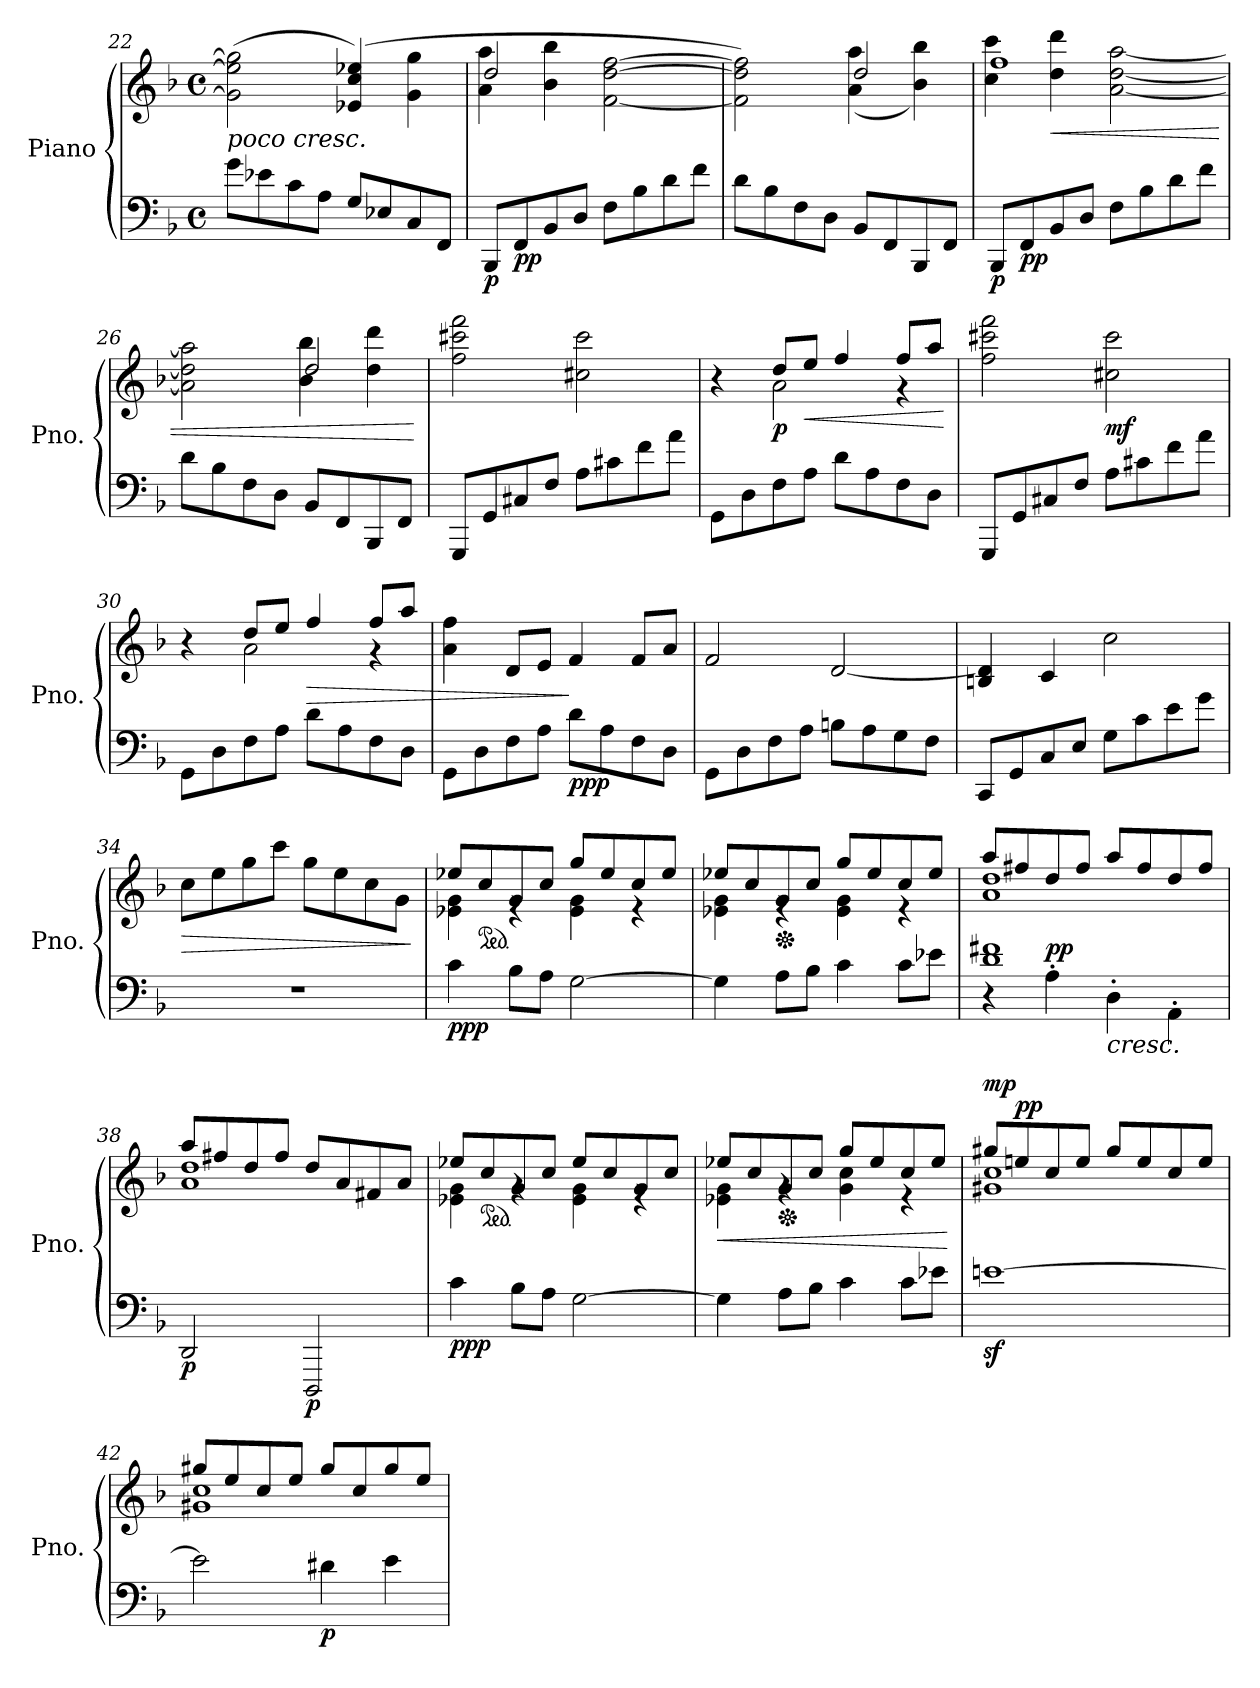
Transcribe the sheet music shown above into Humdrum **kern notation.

**kern	**kern	**dynam
*part1	*part1	*part1
*staff2	*staff1	*staff1/2
*I"Piano	*	*
*I'Pno.	*	*
*clefF4	*clefG2	*
*k[b-]	*k[b-]	*
*M4/4	*M4/4	*
*met(c)	*met(c)	*
=22	=22	=22
!	!LO:TX:b:i:t=poco cresc.	!
8g\L	(>2g\] 2ee-\] 2gg\]	.
8e-X\	.	.
8c\	.	.
8A\J	.	.
*	*MM88	*
8G/L	(>4e-X/ 4cc/ 4ee-X/)	.
8E-X/	.	.
8C/	4g\ 4gg\	.
8FF/J	.	.
=23	=23	=23
*	*MM102	*
*	*^	*
!	!	!	!LO:DY:b=2
8BBB-/L	2dd/	4a\ 4aa\	p
!	!	!	!LO:DY:b=2
8FF/	.	.	pp
8BB-/	.	4b-\ 4bb-\	.
8D/J	.	.	.
8F\L	[2f\ [2dd\ [2ff\	2ryy	.
8B-\	.	.	.
8d\	.	.	.
8f\J	.	.	.
=24	=24	=24	=24
8d\L	2f\] 2dd\] 2ff\])	2ryy	.
8B-\	.	.	.
8F\	.	.	.
8D\J	.	.	.
*	*MM88	*	*
8BB-/L	2dd/	(<4a\ 4aa\	.
8FF/	.	.	.
8BBB-/	.	4b-\ 4bb-\)	.
8FF/J	.	.	.
!!LO:PB:g=z	!!
=25	=25	=25	=25
*	*MM102	*	*
!	!	!	!LO:DY:b=2
8BBB-/L	1ff	4cc\ 4ccc\	p
!	!	!	!LO:DY:b=2
8FF/	.	.	pp
!	!	!	!LO:HP:b
8BB-/	.	4dd\ 4ddd\	<
8D/J	.	.	.
8F\L	.	[2a\ [2dd\ [2aa\	.
8B-\	.	.	.
8d\	.	.	.
8f\J	.	.	.
=26	=26	=26	=26
8d\L	2a\] 2dd\] 2aa\]	2rgyy	.
8B-\	.	.	.
8F\	.	.	.
8D\J	.	.	.
*	*MM88	*	*
8BB-/L	2dd/	4b-\ 4bb-\	.
8FF/	.	.	.
8BBB-/	.	4dd\ 4ddd\	.
8FF/J	.	.	.
*	*v	*v	*
.	.	[
=27	=27	=27
*	*MM102	*
!	!	!LO:DY:b=2
!	!	!LO:DY:n=1:b
8GGG/L	2ff\ 2ccc#X\ 2fff\	mp mf
8GG/	.	.
8C#X/	.	.
8F/J	.	.
!	!	!LO:DY:n=2:b=2
!	!	!LO:DY:n=3:b
8A\L	2cc#X\ 2ccc#\	p mp
8c#X\	.	.
8f\	.	.
8a\J	.	.
=28	=28	=28
*	*^	*
8GG\L	4r	4ryy	.
8D\	.	.	.
!	!	!	!LO:DY:b
8F\	8dd/L	2a\	p
!	!	!	!LO:HP:b
8A\J	8ee/J	.	<
*	*MM88	*	*
8d\L	4ff/	.	.
8A\	.	.	.
8F\	8ff/L	4r	.
8D\J	8aa/J	.	.
*	*v	*v	*
.	.	[
!!LO:LB:g=z
=29	=29	=29
*	*MM102	*
!	!	!LO:DY:b=2
!	!	!LO:DY:n=1:b
8GGG/L	2ff\ 2ccc#X\ 2fff\	mp f
8GG/	.	.
8C#X/	.	.
8F/J	.	.
!	!	!LO:DY:n=2:b
8A\L	2cc#X\ 2ccc#\	mf
8c#X\	.	.
8f\	.	.
8a\J	.	.
=30	=30	=30
*	*^	*
8GG\L	4r	4ryy	.
8D\	.	.	.
8F\	8dd/L	2a\	.
8A\J	8ee/J	.	.
!	!	!	!LO:HP:b
8d\L	4ff/	.	>
8A\	.	.	.
8F\	8ff/L	4r	.
8D\J	8aa/J	.	.
*	*v	*v	*
=31	=31	=31
8GG\L	4a\ 4ff\	.
8D\	.	.
8F\	8d/L	.
8A\J	8e/J	.
!	!	!LO:DY:n=1:b=2
!	!	!LO:DY:n=2:b
8d\L	4f/	] pp p
8A\	.	.
8F\	8f/L	.
8D\J	8a/J	.
=32	=32	=32
*	*MM88	*
8GG\L	2f/	.
8D\	.	.
8F\	.	.
8A\J	.	.
*	*MM68	*
8Bn\L	[2d/	.
8A\	.	.
8G\	.	.
8F\J	.	.
=33	=33	=33
*	*MM88	*
8CC/L	4Bn/ 4d/]	.
8GG/	.	.
8C/	4c/	.
8E/J	.	.
*	*MM102	*
8G\L	2cc\	.
8c\	.	.
8e\	.	.
8g\J	.	.
!!LO:LB:g=z
=34	=34	=34
*	*MM88	*
!	!	!LO:HP:b
1r	8cc\L	>
.	8ee\	.
.	8gg\	.
.	8ccc\J	.
*	*MM80	*
.	8gg\L	.
.	8ee\	.
.	8cc\	.
.	8g\J	.
.	.	]
=35	=35	=35
*	*MM102	*
*	*^	*
!	!	!	!LO:DY:b=2
!	!	!	!LO:DY:n=1:b
4c\	8ee-X/L	4e-X\ 4g\	p pp
*	*ped	*	*
.	8cc/	.	.
8B-\L	8g/	4re	.
8A\J	8cc/J	.	.
[2G\	8gg/L	4e-\ 4g\	.
.	8ee-/	.	.
.	8cc/	4r	.
.	8ee-/J	.	.
=36	=36	=36	=36
4G\]	8ee-X/L	4e-X\ 4g\	.
.	8cc/	.	.
*	*Xped	*	*
8A\L	8g/	4re	.
8B-\J	8cc/J	.	.
4c\	8gg/L	4e-\ 4g\	.
.	8ee-/	.	.
*	*MM88	*	*
8c\L	8cc/	4r	.
8e-X\J	8ee-/J	.	.
=37	=37	=37	=37
*	*MM102	*	*
*^	*	*	*
*	*^	*	*	*
1f#X	1d	4r	8aa/L	1a 1dd	.
.	.	.	8ff#X/	.	.
!	!	!	!	!	!LO:DY:a=2
.	.	4A'\	8dd/	.	pp
.	.	.	8ff#/J	.	.
!	!	!	!	!	!LO:HP:b=2
.	.	4D'\	8aa/L	.	<
.	.	.	8ff#/	.	.
.	.	4AA'\	8dd/	.	.
.	.	.	8ff#/J	.	.
*v	*v	*v	*	*	*
=38	=38	=38	=38
*	*MM88	*	*
!	!	!	!LO:DY:b=2
2DD/	8aa/L	1a 1dd	p
.	8ff#X/	.	.
.	8dd/	.	.
.	8ff#/J	.	.
*	*MM80	*	*
!	!	!	!LO:DY:b=2
2DDD/	8dd/L	.	p
.	8a/	.	.
.	8f#X/	.	.
.	8a/J	.	.
!!LO:LB:g=z	!!
=39	=39	=39	=39
*	*MM102	*	*
!	!	!	!LO:DY:b=2
!	!	!	!LO:DY:n=1:b
4c\	8ee-X/L	4e-X\ 4g\	p pp
*	*ped	*	*
.	8cc/	.	.
8B-\L	8g/	4rg	.
8A\J	8cc/J	.	.
[2G\	8ee-/L	4e-\ 4g\	.
.	8cc/	.	.
.	8g/	4re	.
.	8cc/J	.	.
=40	=40	=40	=40
!	!	!	!LO:HP:b
4G\]	8ee-X/L	4e-X\ 4g\	<
.	8cc/	.	.
*	*Xped	*	*
8A\L	8g/	4rg	.
8B-\J	8cc/J	.	.
4c\	8gg/L	4g\ 4cc\	.
.	8ee-/	.	.
*	*MM88	*	*
8c\L	8cc/	4r	.
8e-X\J	8ee-/J	.	.
*	*v	*v	*
.	.	[ [
=41	=41	=41
*	*MM102	*
*	*^	*
!	!	!	!LO:DY:a
[1enz>	8gg#X/L	1g#X 1cc	mp
!	!	!	!LO:DY:a
.	8een/	.	pp
.	8cc/	.	.
.	8ee/J	.	.
.	8gg#/L	.	.
.	8ee/	.	.
.	8cc/	.	.
.	8ee/J	.	.
=42	=42	=42	=42
2e\]	8gg#X/L	1g#X 1cc	.
.	8ee/	.	.
.	8cc/	.	.
.	8ee/J	.	.
*	*MM88	*	*
!	!	!	!LO:DY:b=2
4d#X\	8gg#/L	.	p
.	8cc/	.	.
4e\	8gg#/	.	.
.	8ee/J	.	.
*	*v	*v	*
=	=	=
*-	*-	*-
